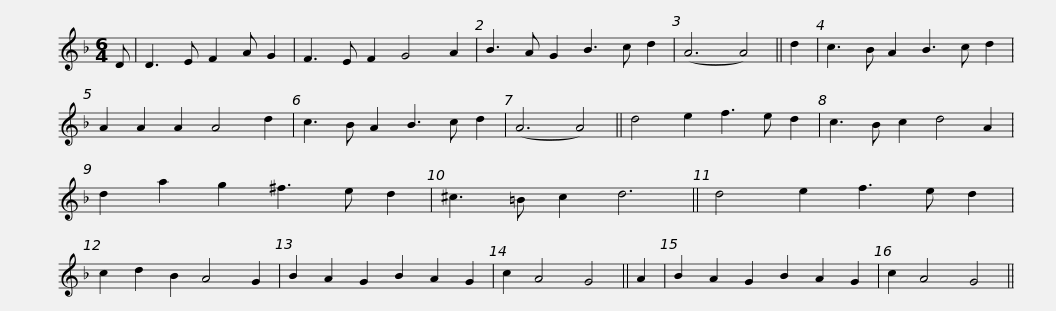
X:1
L:1/8
M:6/4
I:linebreak $
K:F
V:1 treble
V:1
 D | D3 E F2 A G2 | F3 E F2 G4 A2 | B3 A G2 B3 c d2 | (A6 A4) || %5
 d2 | c3 B A2 B3 c d2 | A2 A2 A2 A4 d2 |$ c3 B A2 B3 c d2 | (A6 A4) || %10
 d4 e2 f3 e d2 | c3 B c2 d4 A2 | d2 a2 g2 ^f3 e d2 | ^c3 =B c2 d6 || d4 e2 f3 e d2 |$ %15
 c2 d2 B2 A4 G2 | B2 A2 G2 B2 A2 G2 | c2 A4 G4 || A2 | B2 A2 G2 B2 A2 G2 | %20
 c2 A4 G4 || %21
